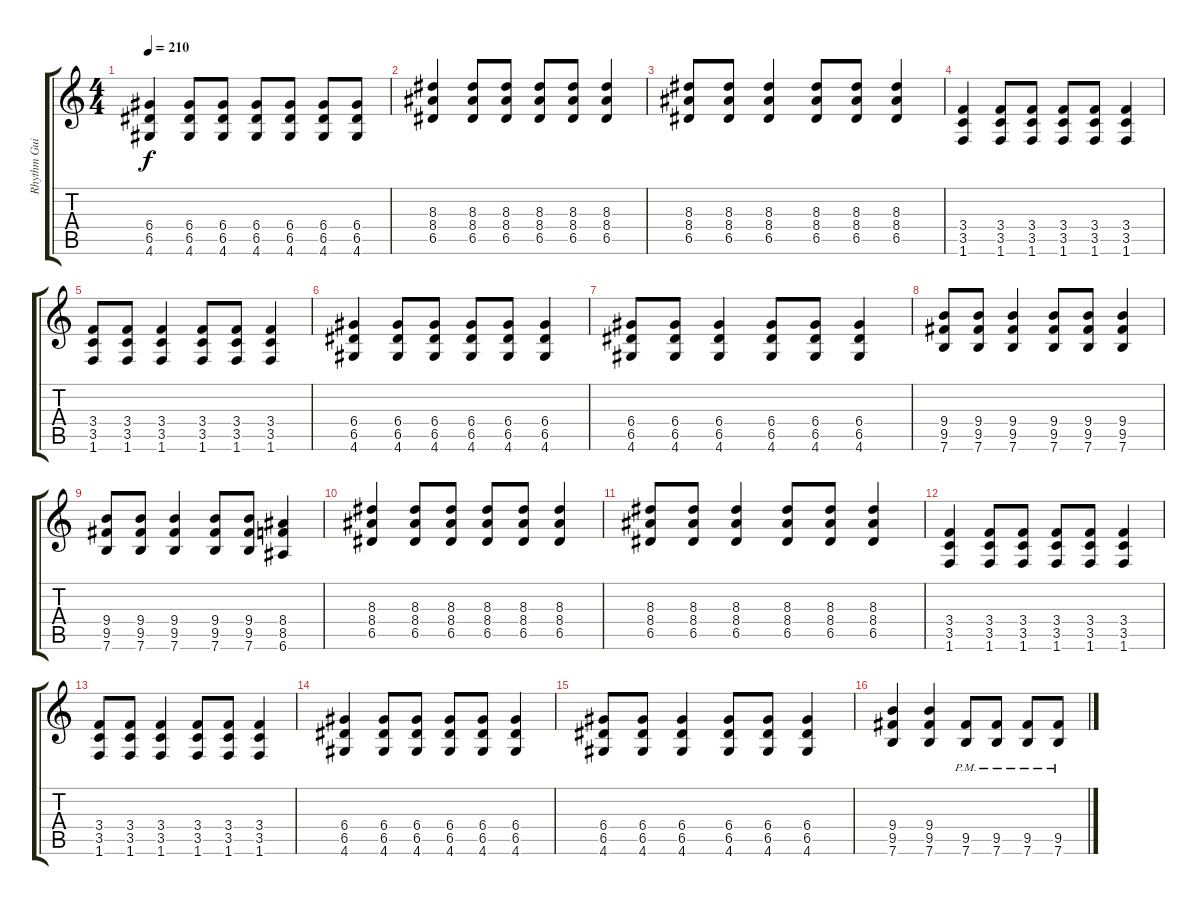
\track ("Rhythm Guitar  " "Rhythm Gui") {instrument overdrivenguitar}
\staff {score tabs}
\tuning (E4 B3 G3 D3 A2 E2) {hide}
\ts (4 4)
\tempo 210
\clef g2
\ks c
(6.4 6.5 4.6).4{dy f} (6.4 6.5 4.6).8 (6.4 6.5 4.6).8 (6.4 6.5 4.6).8 (6.4 6.5 4.6).8 (6.4 6.5 4.6).8 (6.4 6.5 4.6).8 |
(8.3 8.4 6.5).4 (8.3 8.4 6.5).8 (8.3 8.4 6.5).8 (8.3 8.4 6.5).8 (8.3 8.4 6.5).8 (8.3 8.4 6.5).4 |
(8.3 8.4 6.5).8 (8.3 8.4 6.5).8 (8.3 8.4 6.5).4 (8.3 8.4 6.5).8 (8.3 8.4 6.5).8 (8.3 8.4 6.5).4 |
(3.4 3.5 1.6).4 (3.4 3.5 1.6).8 (3.4 3.5 1.6).8 (3.4 3.5 1.6).8 (3.4 3.5 1.6).8 (3.4 3.5 1.6).4 |
(3.4 3.5 1.6).8 (3.4 3.5 1.6).8 (3.4 3.5 1.6).4 (3.4 3.5 1.6).8 (3.4 3.5 1.6).8 (3.4 3.5 1.6).4 |
(6.4 6.5 4.6).4 (6.4 6.5 4.6).8 (6.4 6.5 4.6).8 (6.4 6.5 4.6).8 (6.4 6.5 4.6).8 (6.4 6.5 4.6).4 |
(6.4 6.5 4.6).8 (6.4 6.5 4.6).8 (6.4 6.5 4.6).4 (6.4 6.5 4.6).8 (6.4 6.5 4.6).8 (6.4 6.5 4.6).4 |
(9.4 9.5 7.6).8 (9.4 9.5 7.6).8 (9.4 9.5 7.6).4 (9.4 9.5 7.6).8 (9.4 9.5 7.6).8 (9.4 9.5 7.6).4 |
(9.4 9.5 7.6).8 (9.4 9.5 7.6).8 (9.4 9.5 7.6).4 (9.4 9.5 7.6).8 (9.4 9.5 7.6).8 (8.4 8.5 6.6).4 |
(8.3 8.4 6.5).4 (8.3 8.4 6.5).8 (8.3 8.4 6.5).8 (8.3 8.4 6.5).8 (8.3 8.4 6.5).8 (8.3 8.4 6.5).4 |
(8.3 8.4 6.5).8 (8.3 8.4 6.5).8 (8.3 8.4 6.5).4 (8.3 8.4 6.5).8 (8.3 8.4 6.5).8 (8.3 8.4 6.5).4 |
(3.4 3.5 1.6).4 (3.4 3.5 1.6).8 (3.4 3.5 1.6).8 (3.4 3.5 1.6).8 (3.4 3.5 1.6).8 (3.4 3.5 1.6).4 |
(3.4 3.5 1.6).8 (3.4 3.5 1.6).8 (3.4 3.5 1.6).4 (3.4 3.5 1.6).8 (3.4 3.5 1.6).8 (3.4 3.5 1.6).4 |
(6.4 6.5 4.6).4 (6.4 6.5 4.6).8 (6.4 6.5 4.6).8 (6.4 6.5 4.6).8 (6.4 6.5 4.6).8 (6.4 6.5 4.6).4 |
(6.4 6.5 4.6).8 (6.4 6.5 4.6).8 (6.4 6.5 4.6).4 (6.4 6.5 4.6).8 (6.4 6.5 4.6).8 (6.4 6.5 4.6).4 |
(9.4 9.5 7.6).4 (9.4 9.5 7.6).4 (9.5{pm} 7.6{pm}).8 (9.5{pm} 7.6{pm}).8 (9.5{pm} 7.6{pm}).8 (9.5{pm} 7.6{pm}).8
